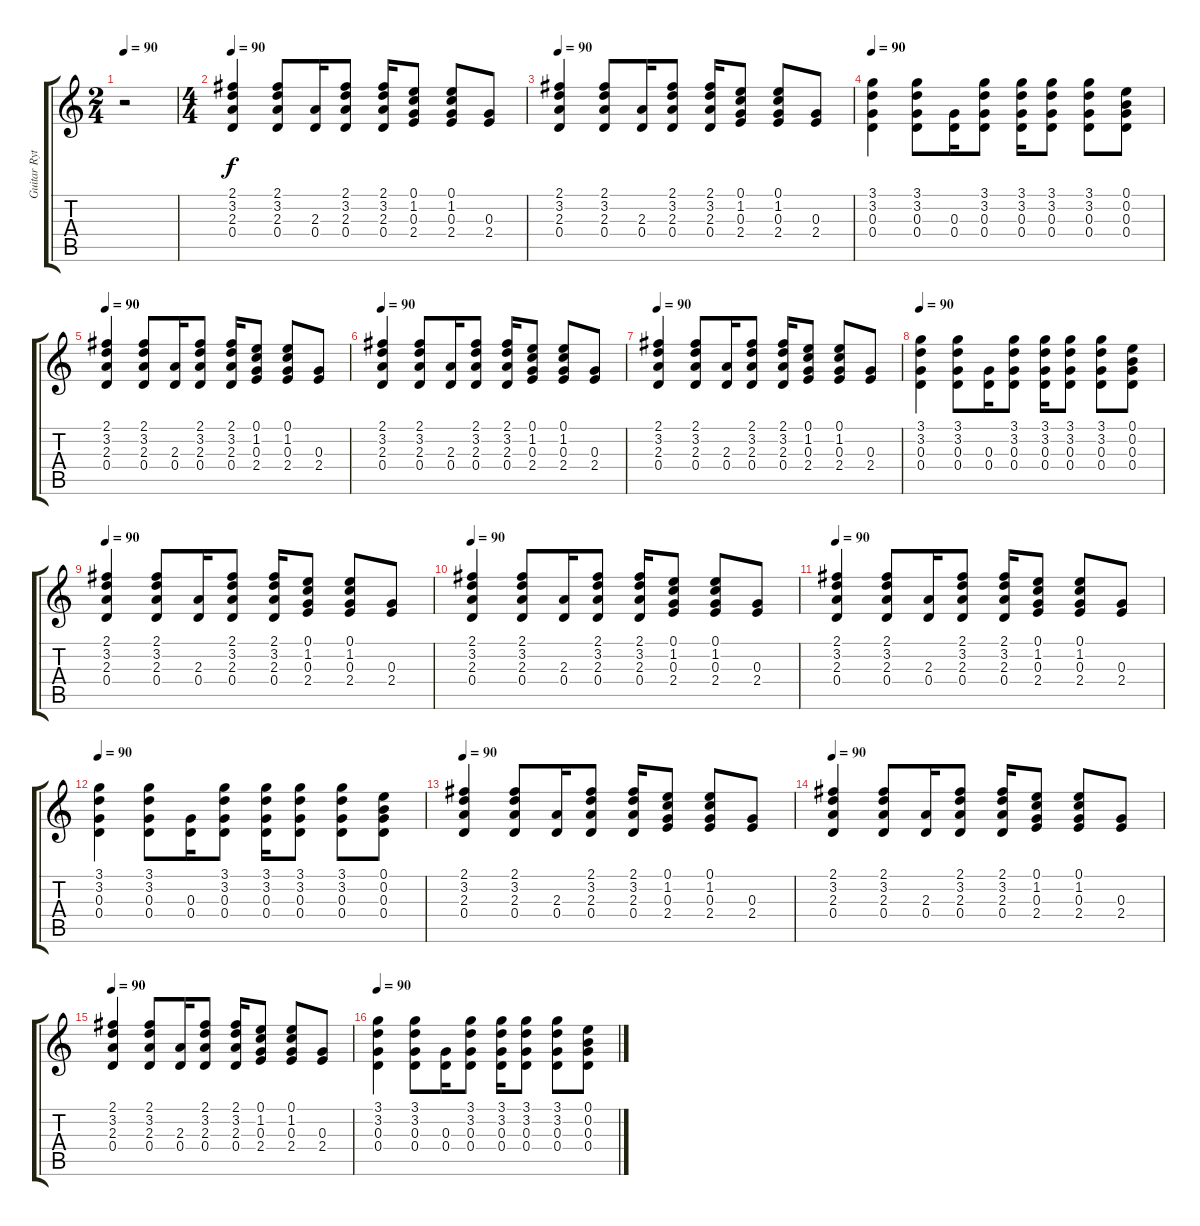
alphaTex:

\track ("Guitar Rythm (pan -8)" "Guitar Ryt") {instrument acousticguitarsteel}
\staff {score tabs}
\tuning (E4 B3 G3 D3 A2 E2) {hide}
\ts (2 4)
\tempo 90
\clef g2
\ks c
r.2{dy f instrument acousticguitarsteel} |
\ts (4 4)
\tempo 90
(2.1 3.2 2.3 0.4).4 (2.1 3.2 2.3 0.4).8 (2.3 0.4).16 (2.1 3.2 2.3 0.4).8 (2.1 3.2 2.3 0.4).16 (0.1 1.2 0.3 2.4).8 (0.1 1.2 0.3 2.4).8 (0.3 2.4).8 |
\tempo 90
(2.1 3.2 2.3 0.4).4 (2.1 3.2 2.3 0.4).8 (2.3 0.4).16 (2.1 3.2 2.3 0.4).8 (2.1 3.2 2.3 0.4).16 (0.1 1.2 0.3 2.4).8 (0.1 1.2 0.3 2.4).8 (0.3 2.4).8 |
\tempo 90
(3.1 3.2 0.3 0.4).4 (3.1 3.2 0.3 0.4).8 (0.3 0.4).16 (3.1 3.2 0.3 0.4).8 (3.1 3.2 0.3 0.4).16 (3.1 3.2 0.3 0.4).8 (3.1 3.2 0.3 0.4).8 (0.1 0.2 0.3 0.4).8 |
\tempo 90
(2.1 3.2 2.3 0.4).4 (2.1 3.2 2.3 0.4).8 (2.3 0.4).16 (2.1 3.2 2.3 0.4).8 (2.1 3.2 2.3 0.4).16 (0.1 1.2 0.3 2.4).8 (0.1 1.2 0.3 2.4).8 (0.3 2.4).8 |
\tempo 90
(2.1 3.2 2.3 0.4).4 (2.1 3.2 2.3 0.4).8 (2.3 0.4).16 (2.1 3.2 2.3 0.4).8 (2.1 3.2 2.3 0.4).16 (0.1 1.2 0.3 2.4).8 (0.1 1.2 0.3 2.4).8 (0.3 2.4).8 |
\tempo 90
(2.1 3.2 2.3 0.4).4 (2.1 3.2 2.3 0.4).8 (2.3 0.4).16 (2.1 3.2 2.3 0.4).8 (2.1 3.2 2.3 0.4).16 (0.1 1.2 0.3 2.4).8 (0.1 1.2 0.3 2.4).8 (0.3 2.4).8 |
\tempo 90
(3.1 3.2 0.3 0.4).4 (3.1 3.2 0.3 0.4).8 (0.3 0.4).16 (3.1 3.2 0.3 0.4).8 (3.1 3.2 0.3 0.4).16 (3.1 3.2 0.3 0.4).8 (3.1 3.2 0.3 0.4).8 (0.1 0.2 0.3 0.4).8 |
\tempo 90
(2.1 3.2 2.3 0.4).4 (2.1 3.2 2.3 0.4).8 (2.3 0.4).16 (2.1 3.2 2.3 0.4).8 (2.1 3.2 2.3 0.4).16 (0.1 1.2 0.3 2.4).8 (0.1 1.2 0.3 2.4).8 (0.3 2.4).8 |
\tempo 90
(2.1 3.2 2.3 0.4).4 (2.1 3.2 2.3 0.4).8 (2.3 0.4).16 (2.1 3.2 2.3 0.4).8 (2.1 3.2 2.3 0.4).16 (0.1 1.2 0.3 2.4).8 (0.1 1.2 0.3 2.4).8 (0.3 2.4).8 |
\tempo 90
(2.1 3.2 2.3 0.4).4 (2.1 3.2 2.3 0.4).8 (2.3 0.4).16 (2.1 3.2 2.3 0.4).8 (2.1 3.2 2.3 0.4).16 (0.1 1.2 0.3 2.4).8 (0.1 1.2 0.3 2.4).8 (0.3 2.4).8 |
\tempo 90
(3.1 3.2 0.3 0.4).4 (3.1 3.2 0.3 0.4).8 (0.3 0.4).16 (3.1 3.2 0.3 0.4).8 (3.1 3.2 0.3 0.4).16 (3.1 3.2 0.3 0.4).8 (3.1 3.2 0.3 0.4).8 (0.1 0.2 0.3 0.4).8 |
\tempo 90
(2.1 3.2 2.3 0.4).4 (2.1 3.2 2.3 0.4).8 (2.3 0.4).16 (2.1 3.2 2.3 0.4).8 (2.1 3.2 2.3 0.4).16 (0.1 1.2 0.3 2.4).8 (0.1 1.2 0.3 2.4).8 (0.3 2.4).8 |
\tempo 90
(2.1 3.2 2.3 0.4).4 (2.1 3.2 2.3 0.4).8 (2.3 0.4).16 (2.1 3.2 2.3 0.4).8 (2.1 3.2 2.3 0.4).16 (0.1 1.2 0.3 2.4).8 (0.1 1.2 0.3 2.4).8 (0.3 2.4).8 |
\tempo 90
(2.1 3.2 2.3 0.4).4 (2.1 3.2 2.3 0.4).8 (2.3 0.4).16 (2.1 3.2 2.3 0.4).8 (2.1 3.2 2.3 0.4).16 (0.1 1.2 0.3 2.4).8 (0.1 1.2 0.3 2.4).8 (0.3 2.4).8 |
\tempo 90
(3.1 3.2 0.3 0.4).4 (3.1 3.2 0.3 0.4).8 (0.3 0.4).16 (3.1 3.2 0.3 0.4).8 (3.1 3.2 0.3 0.4).16 (3.1 3.2 0.3 0.4).8 (3.1 3.2 0.3 0.4).8 (0.1 0.2 0.3 0.4).8
